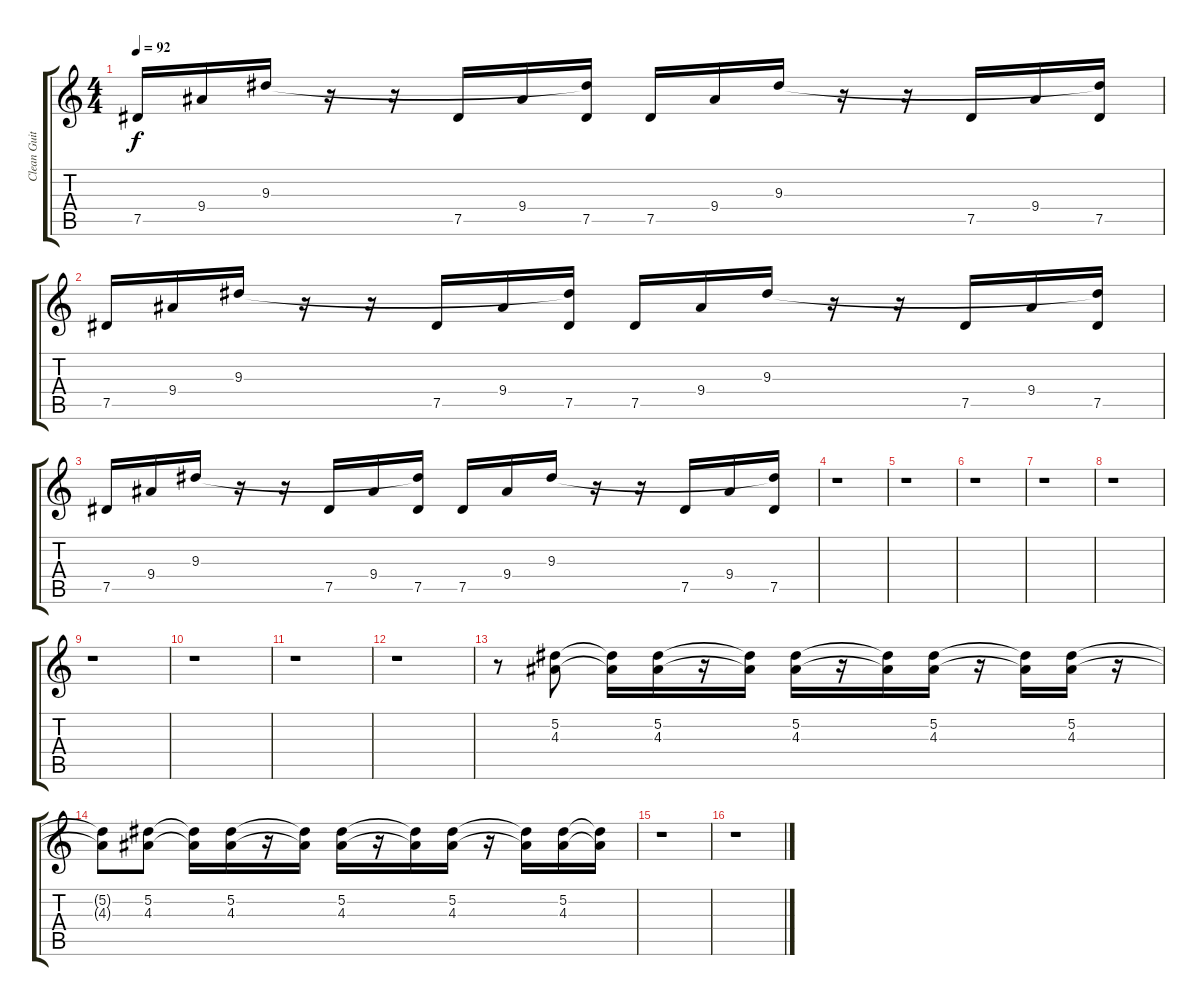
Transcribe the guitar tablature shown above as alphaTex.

\track ("Clean Guitar" "Clean Guit") {instrument electricguitarclean}
\staff {score tabs}
\tuning (Eb4 Bb3 Gb3 Db3 Ab2 Eb2) {hide}
\ts (4 4)
\tempo 92
\clef g2
\ks c
7.5.16{dy f} 9.4.16 9.3.16 r.16 r.16 7.5.16 9.4.16 (9.3{t} 7.5).16 7.5.16 9.4.16 9.3.16 r.16 r.16 7.5.16 9.4.16 (9.3{t} 7.5).16 |
7.5.16 9.4.16 9.3.16 r.16 r.16 7.5.16 9.4.16 (9.3{t} 7.5).16 7.5.16 9.4.16 9.3.16 r.16 r.16 7.5.16 9.4.16 (9.3{t} 7.5).16 |
7.5.16 9.4.16 9.3.16 r.16 r.16 7.5.16 9.4.16 (9.3{t} 7.5).16 7.5.16 9.4.16 9.3.16 r.16 r.16 7.5.16 9.4.16 (9.3{t} 7.5).16 |
r.1 |
r.1 |
r.1 |
r.1 |
r.1 |
r.1 |
r.1 |
r.1 |
r.1 |
r.8 (5.2 4.3).8 (5.2{t} 4.3{t}).16 (5.2 4.3).16 r.16 (5.2{t} 4.3{t}).16 (5.2 4.3).16 r.16 (5.2{t} 4.3{t}).16 (5.2 4.3).16 r.16 (5.2{t} 4.3{t}).16 (5.2 4.3).16 r.16 |
(5.2{t} 4.3{t}).8 (5.2 4.3).8 (5.2{t} 4.3{t}).16 (5.2 4.3).16 r.16 (5.2{t} 4.3{t}).16 (5.2 4.3).16 r.16 (5.2{t} 4.3{t}).16 (5.2 4.3).16 r.16 (5.2{t} 4.3{t}).16 (5.2 4.3).16 (5.2{t} 4.3{t}).16 |
r.1 |
r.1
